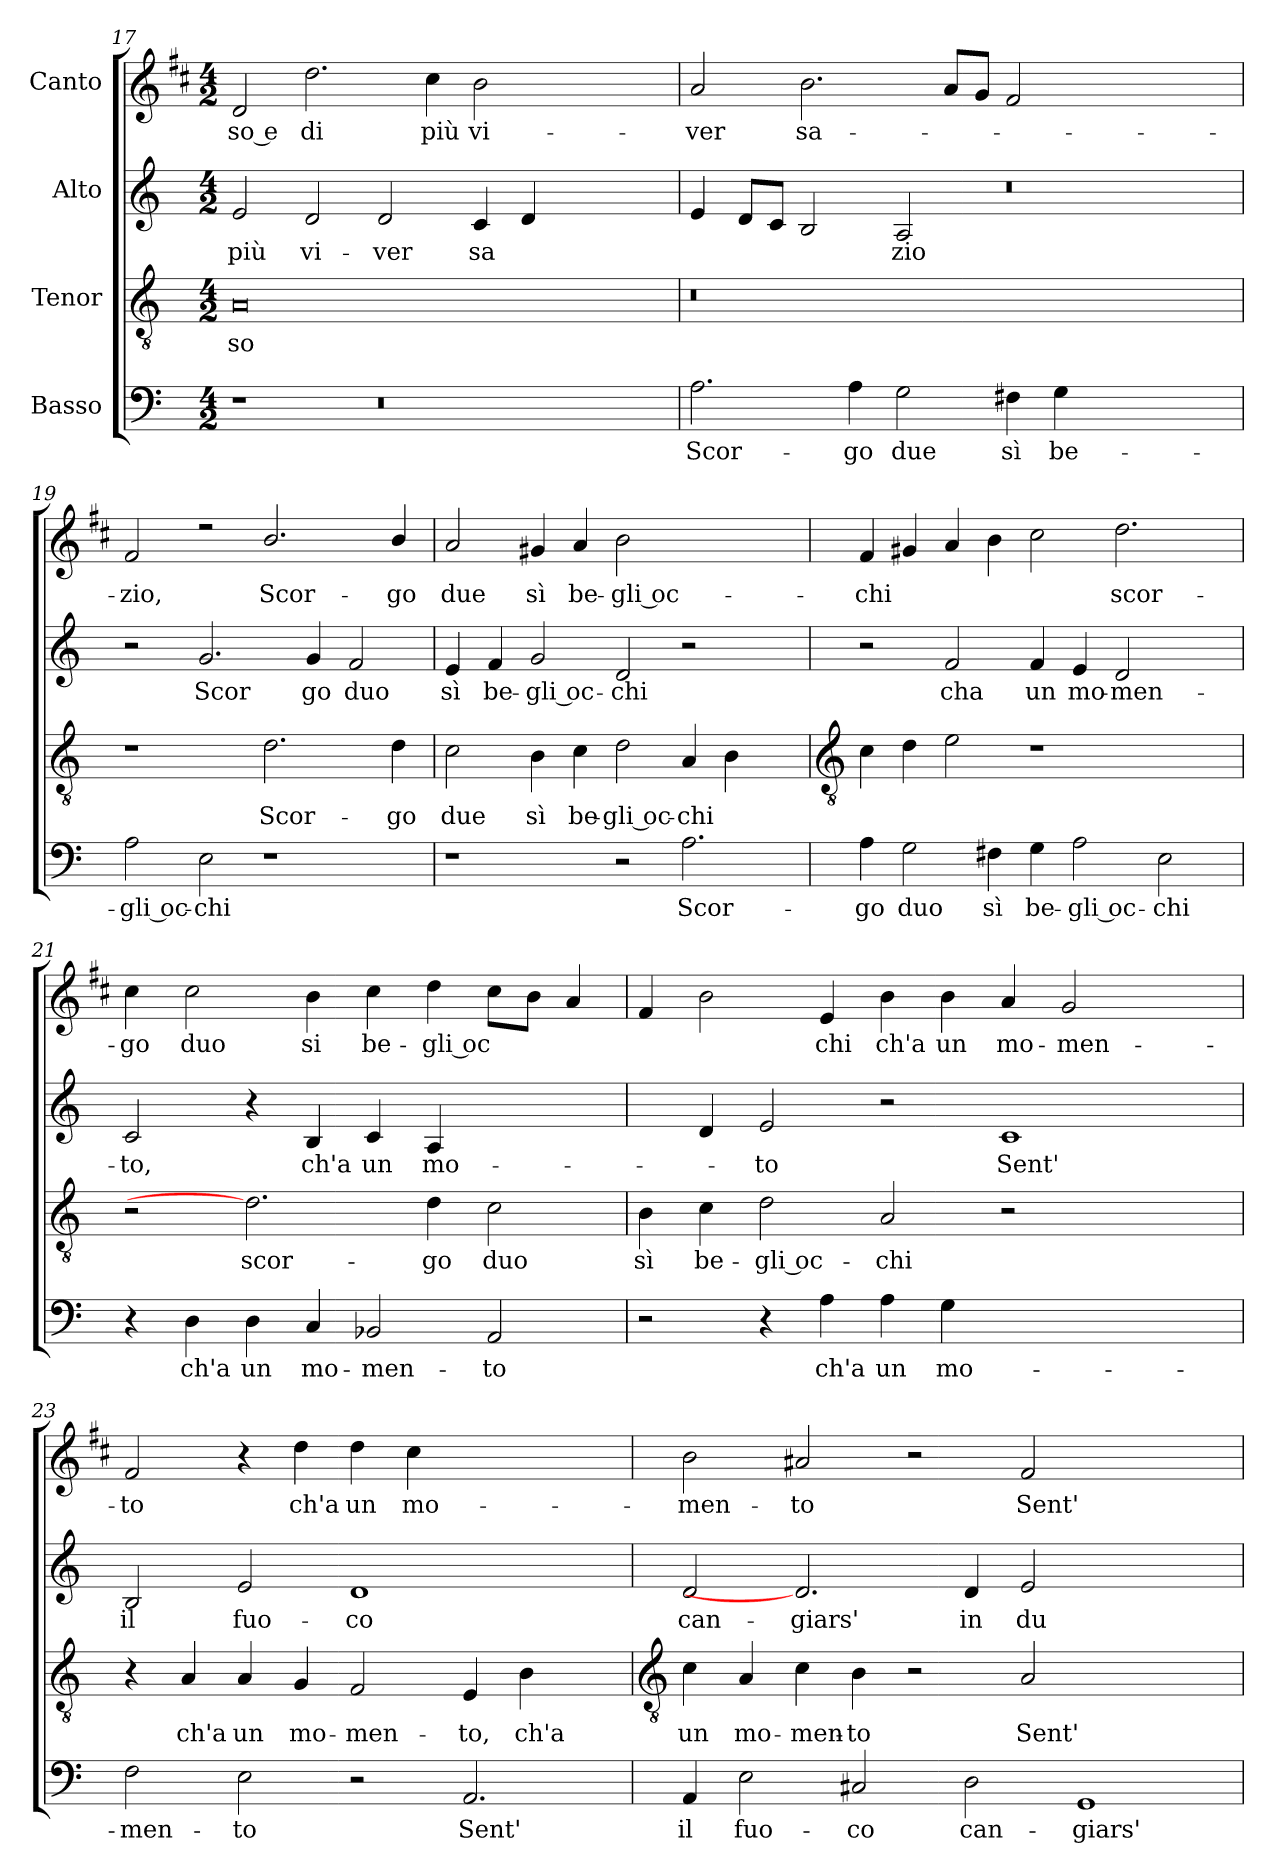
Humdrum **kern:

**kern	**text	**kern	**text	**kern	**text	**kern	**text
*part4	*part4	*part3	*part3	*part2	*part2	*part1	*part1
*staff4	*staff4	*staff3	*staff3	*staff2	*staff2	*staff1	*staff1
*I"Basso	*	*I"Tenor	*	*I"Alto	*	*I"Canto	*
*clefF4	*	*clefGv2	*	*clefG2	*	*clefG2	*
*	*	*	*	*	*	*ITrd1c2	*
*k[]	*	*k[]	*	*k[]	*	*k[]	*
*C:	*	*C:	*	*C:	*	*C:	*
*M4/2	*	*M4/2	*	*M4/2	*	*M4/2	*
=17A	=17A	=17A	=17A	=17A	=17A	=17A	=17A
!	!	!	!LO:LY:b	!	!LO:LY:b	!	!LO:LY:b
*	*	*	*	*	*	*^	*
1r	.	0A	so	2e	più	2c	1ryy	-so e
!	!	!	!	!	!LO:LY:b	!	!	!LO:LY:b
.	.	.	.	2d	vi-	2.cc	.	di
!	!	!	!	!	!LO:LY:b	!	!	!
0r	.	.	.	2d	-ver	.	0ryy	.
!	!	!	!	!	!	!	!	!LO:LY:b
.	.	.	.	.	.	4b	.	più
!	!	!	!	!	!LO:LY:b	!	!	!LO:LY:b
.	.	.	.	4c	sa	2a	.	vi-
.	.	.	.	4d	.	.	.	.
.	.	1ryy	.	1ryy	.	1ryy	.	.
=18A	=18A	=18A	=18A	=18A	=18A	=18A	=18A	=18A
!	!LO:LY:b	!	!	!	!	!	!	!LO:LY:b
2.A	Scor-	0r	.	4e	.	2g	1.ryy	-ver
.	.	.	.	8dL	.	.	.	.
.	.	.	.	8cJ	.	.	.	.
!	!	!	!	!	!	!	!	!LO:LY:b
.	.	.	.	2B	.	2.a	.	sa-
!	!LO:LY:b	!	!	!	!	!	!	!
4A	-go	.	.	.	.	.	.	.
!	!LO:LY:b	!	!	!	!LO:LY:b	!	!	!
2G	due	.	.	2A	zio	.	.	.
.	.	.	.	.	.	8gL	.	.
.	.	.	.	.	.	8fJ	.	.
!	!LO:LY:b	!	!	!	!	!	!	!
4F#X	sì	.	.	0r	.	2e	0ryy	.
!	!LO:LY:b	!	!	!	!	!	!	!
4G	be-	.	.	.	.	.	.	.
1.ryy	.	1.ryy	.	.	.	1.ryy	.	.
!!LO:LB:g=z	!!
=19A	=19A	=19A	=19A	=19A	=19A	=19A	=19A	=19A
!	!LO:LY:b	!	!	!	!	!	!	!LO:LY:b
2A	-gli oc-	1r	.	2r	.	2e	0ryy	-zio,
!	!LO:LY:b	!	!	!	!LO:LY:b	!	!	!
2E	-chi	.	.	2.g	Scor	2r	.	.
!	!	!	!LO:LY:b	!	!	!	!	!LO:LY:b
1r	.	2.d	Scor-	.	.	2.a	.	Scor-
!	!	!	!	!	!LO:LY:b	!	!	!
.	.	.	.	4g	go	.	.	.
!	!	!	!	!	!LO:LY:b	!	!	!
.	.	.	.	2f	duo	.	.	.
!	!	!	!LO:LY:b	!	!	!	!	!LO:LY:b
.	.	4d	-go	.	.	4a	.	-go
!!LO:LB:g=z	!!
=19B	=19B	=19B	=19B	=19B	=19B	=19B	=19B	=19B
!	!	!	!LO:LY:b	!	!LO:LY:b	!	!	!LO:LY:b
1r	.	2c	due	4e	sì	2g	2.ryy	due
!	!	!	!	!	!LO:LY:b	!	!	!
.	.	.	.	4f	be-	.	.	.
!	!	!	!LO:LY:b	!	!LO:LY:b	!	!	!LO:LY:b
.	.	4B	sì	2g	-gli oc-	4f#X	.	sì
!	!	!	!LO:LY:b	!	!	!	!	!LO:LY:b
.	.	4c	be-	.	.	4g	1.ryy	be-
!	!	!	!LO:LY:b	!	!LO:LY:b	!	!	!LO:LY:b
2r	.	2d	-gli oc-	2d	-chi	2a	.	-gli oc-
!	!LO:LY:b	!	!LO:LY:b	!	!	!	!	!
2.A	Scor-	4A	-chi	2r	.	2.ryy	.	.
.	.	4B	.	.	.	.	.	.
.	.	4ryy	.	4ryy	.	.	.	.
*	*	*	*	*	*	*v	*v	*
!!LO:LB:g=z
=20	=20	=20	=20	=20	=20	=20	=20
*	*	*clefGv2	*	*	*	*	*
!	!LO:LY:b	!	!	!	!	!	!LO:LY:b
4A	-go	4c	.	2r	.	4e	-chi
!	!LO:LY:b	!	!	!	!	!	!
2G	duo	4d	.	.	.	4f#X	.
!	!	!	!	!	!LO:LY:b	!	!
.	.	2e	.	2f	cha	4g	.
!	!LO:LY:b	!	!	!	!	!	!
4F#X	sì	.	.	.	.	4a	.
!	!LO:LY:b	!	!	!	!LO:LY:b	!	!
4G	be-	1r	.	4f	un	2b	.
!	!LO:LY:b	!	!	!	!LO:LY:b	!	!
2A	-gli oc-	.	.	4e	mo-	.	.
!	!	!	!	!	!LO:LY:b	!	!LO:LY:b
.	.	.	.	2d	-men-	2.cc	scor-
!	!LO:LY:b	!	!	!	!	!	!
2E	-chi	.	.	.	.	.	.
.	.	4ryy	.	4ryy	.	.	.
=21	=21	=21	=21	=21	=21	=21	=21
!	!	!	!	!	!LO:LY:b	!	!LO:LY:b
4r	.	2r	.	2c	-to,	4b	-go
!	!LO:LY:b	!	!	!	!	!	!LO:LY:b
4D	ch'a	.	.	.	.	2b	duo
!	!LO:LY:b	!	!LO:LY:b	!	!	!	!
4D	un	2.d]	scor-	4r	.	.	.
!	!LO:LY:b	!	!	!	!LO:LY:b	!	!LO:LY:b
4C	mo-	.	.	4B	ch'a	4a	si
!	!LO:LY:b	!	!	!	!LO:LY:b	!	!LO:LY:b
2BB-X	-men-	.	.	4c	un	4b	be-
!	!	!	!LO:LY:b	!	!LO:LY:b	!	!LO:LY:b
.	.	4d	-go	4A	mo-	4cc	-gli oc
!	!LO:LY:b	!	!LO:LY:b	!	!LO:LY:b	!	!
2AA	-to	2c	duo	[2eyy	-men-	8bL	.
.	.	.	.	.	.	8aJ	.
.	.	.	.	.	.	4g	.
!!LO:LB:g=z
=22	=22	=22	=22	=22	=22	=22	=22
!	!	!	!LO:LY:b	!	!	!	!
2r	.	4B	sì	4eyy]	.	4e	.
!	!	!	!LO:LY:b	!	!	!	!
.	.	4c	be-	4d	.	2a	.
!	!	!	!LO:LY:b	!	!LO:LY:b	!	!
4r	.	2d	-gli oc-	2e	-to	.	.
!	!LO:LY:b	!	!	!	!	!	!LO:LY:b
4A	ch'a	.	.	.	.	4d	chi
!	!LO:LY:b	!	!LO:LY:b	!	!	!	!LO:LY:b
4A	un	2A	-chi	2r	.	4a	ch'a
!	!LO:LY:b	!	!	!	!	!	!LO:LY:b
4G	mo-	.	.	.	.	4a	un
!	!	!	!	!	!LO:LY:b	!	!LO:LY:b
1ryy	.	2r	.	1c	Sent'	4g	mo-
!	!	!	!	!	!	!	!LO:LY:b
.	.	.	.	.	.	2f	-men-
.	.	2ryy	.	.	.	.	.
.	.	.	.	.	.	4ryy	.
!!LO:LB:g=z
=23	=23	=23	=23	=23	=23	=23	=23
!	!LO:LY:b	!	!	!	!LO:LY:b	!	!LO:LY:b
2F	-men-	4r	.	2B	il	2e	-to
!	!	!	!LO:LY:b	!	!	!	!
.	.	4A	ch'a	.	.	.	.
!	!LO:LY:b	!	!LO:LY:b	!	!LO:LY:b	!	!
2E	-to	4A	un	2e	fuo-	4r	.
!	!	!	!LO:LY:b	!	!	!	!LO:LY:b
.	.	4G	mo-	.	.	4cc	ch'a
!	!	!	!LO:LY:b	!	!LO:LY:b	!	!LO:LY:b
2r	.	2F	-men-	1d	-co	4cc	un
!	!	!	!	!	!	!	!LO:LY:b
.	.	.	.	.	.	4b	mo-
!	!LO:LY:b	!	!LO:LY:b	!	!	!	!
2.AA	Sent'	4E	-to,	.	.	2.ryy	.
!	!	!	!LO:LY:b	!	!	!	!
.	.	4B	ch'a	.	.	.	.
.	.	4ryy	.	4ryy	.	.	.
!!LO:LB:g=z
=24	=24	=24	=24	=24	=24	=24	=24
*	*	*clefGv2	*	*	*	*	*
!	!LO:LY:b	!	!LO:LY:b	!	!LO:LY:b	!	!LO:LY:b
4AA	il	4c	un	2d	can-	2a	-men-
!	!LO:LY:b	!	!LO:LY:b	!	!	!	!
2E	fuo-	4A	mo-	.	.	.	.
!	!	!	!LO:LY:b	!	!LO:LY:b	!	!LO:LY:b
.	.	4c	-men-	2.d]	-giars'	2g#X	-to
!	!LO:LY:b	!	!LO:LY:b	!	!	!	!
2C#X	-co	4B	-to	.	.	.	.
.	.	2r	.	.	.	2r	.
!	!LO:LY:b	!	!	!	!LO:LY:b	!	!
2D	can-	.	.	4d	in	.	.
!	!	!	!LO:LY:b	!	!LO:LY:b	!	!LO:LY:b
.	.	2A	Sent'	2e	du-	2e	Sent'
!	!LO:LY:b	!	!	!	!	!	!
1GG	-giars'	.	.	.	.	.	.
.	.	2.ryy	.	2.ryy	.	2.ryy	.
=	=	=	=	=	=	=	=
*-	*-	*-	*-	*-	*-	*-	*-
